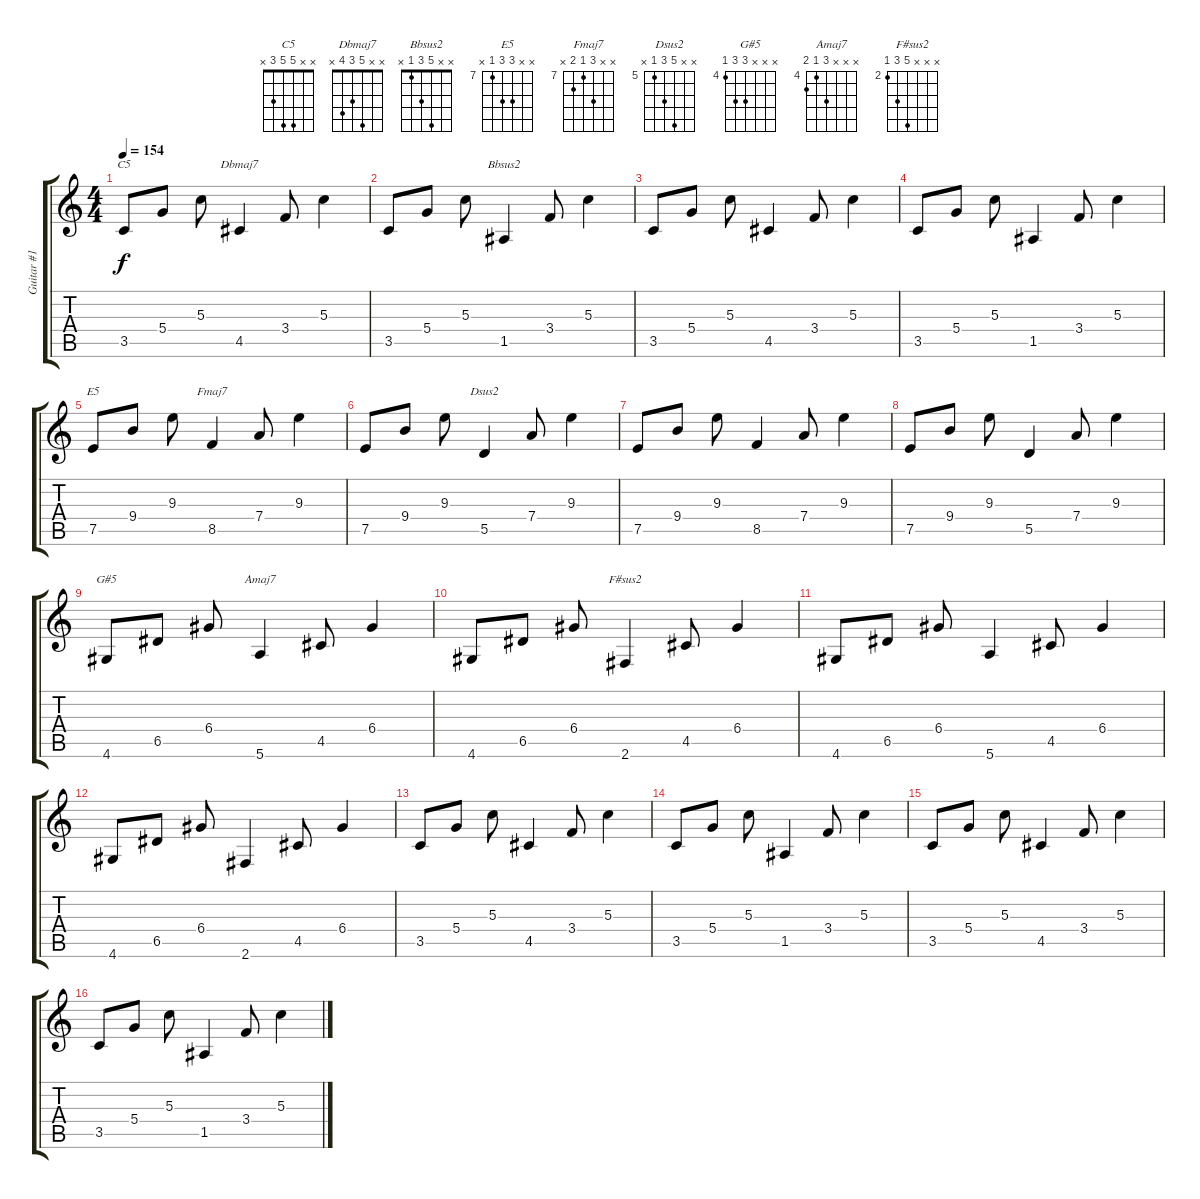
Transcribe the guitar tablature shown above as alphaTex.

\track ("Guitar #1" "Guitar #1") {instrument distortionguitar}
\staff {score tabs}
\tuning (E4 B3 G3 D3 A2 E2) {hide}
\chord ("C5" x x 5 5 3 x)
\chord ("Dbmaj7" x x 5 3 4 x)
\chord ("Bbsus2" x x 5 3 1 x)
\chord ("E5" x x 9 9 7 x) {firstfret 7}
\chord ("Fmaj7" x x 9 7 8 x) {firstfret 7}
\chord ("Dsus2" x x 9 7 5 x) {firstfret 5}
\chord ("G#5" x x x 6 6 4) {firstfret 4}
\chord ("Amaj7" x x x 6 4 5) {firstfret 4}
\chord ("F#sus2" x x x 6 4 2) {firstfret 2}
\ts (4 4)
\tempo 154
\clef g2
\ks c
3.5.8{ch "C5" dy f} 5.4.8 5.3.8 4.5.4{ch "Dbmaj7"} 3.4.8 5.3.4 |
3.5.8 5.4.8 5.3.8 1.5.4{ch "Bbsus2"} 3.4.8 5.3.4 |
3.5.8 5.4.8 5.3.8 4.5.4 3.4.8 5.3.4 |
3.5.8 5.4.8 5.3.8 1.5.4 3.4.8 5.3.4 |
7.5.8{ch "E5"} 9.4.8 9.3.8 8.5.4{ch "Fmaj7"} 7.4.8 9.3.4 |
7.5.8 9.4.8 9.3.8 5.5.4{ch "Dsus2"} 7.4.8 9.3.4 |
7.5.8 9.4.8 9.3.8 8.5.4 7.4.8 9.3.4 |
7.5.8 9.4.8 9.3.8 5.5.4 7.4.8 9.3.4 |
4.6.8{ch "G#5"} 6.5.8 6.4.8 5.6.4{ch "Amaj7"} 4.5.8 6.4.4 |
4.6.8 6.5.8 6.4.8 2.6.4{ch "F#sus2"} 4.5.8 6.4.4 |
4.6.8 6.5.8 6.4.8 5.6.4 4.5.8 6.4.4 |
4.6.8 6.5.8 6.4.8 2.6.4 4.5.8 6.4.4 |
3.5.8 5.4.8 5.3.8 4.5.4 3.4.8 5.3.4 |
3.5.8 5.4.8 5.3.8 1.5.4 3.4.8 5.3.4 |
3.5.8 5.4.8 5.3.8 4.5.4 3.4.8 5.3.4 |
3.5.8 5.4.8 5.3.8 1.5.4 3.4.8 5.3.4
